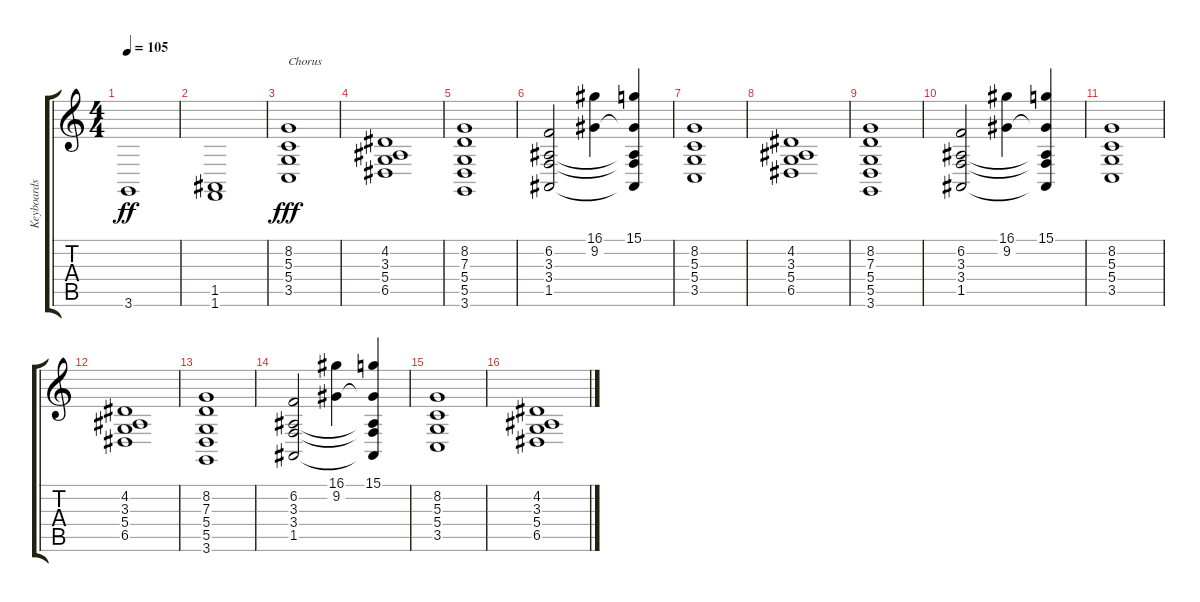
\track ("Keyboards 4" "Keyboards ") {instrument synthstrings1}
\staff {score tabs}
\tuning (E4 B3 G3 D3 A2 E2) {hide}
\ts (4 4)
\tempo 105
\clef g2
\ks c
3.6.1{dy ff} |
(1.5 1.6).1 |
(8.2 5.3 5.4 3.5).1{txt "Chorus" dy fff volume 13 balance 8 instrument synthstrings1} |
(4.2 3.3 5.4 6.5).1 |
(8.2 7.3 5.4 5.5 3.6).1 |
(6.2 3.3 3.4 1.5).2 (16.1 9.2).4{volume 16 balance 14 instrument synthstrings1} (15.1 9.2{t} 3.3{t} 3.4{t} 1.5{t}).4 |
(8.2 5.3 5.4 3.5).1{volume 13 balance 8 instrument synthstrings1} |
(4.2 3.3 5.4 6.5).1 |
(8.2 7.3 5.4 5.5 3.6).1 |
(6.2 3.3 3.4 1.5).2 (16.1 9.2).4{volume 16 balance 14 instrument synthstrings1} (15.1 9.2{t} 3.3{t} 3.4{t} 1.5{t}).4 |
(8.2 5.3 5.4 3.5).1{volume 13 balance 8 instrument synthstrings1} |
(4.2 3.3 5.4 6.5).1 |
(8.2 7.3 5.4 5.5 3.6).1 |
(6.2 3.3 3.4 1.5).2 (16.1 9.2).4{volume 16 balance 14 instrument synthstrings1} (15.1 9.2{t} 3.3{t} 3.4{t} 1.5{t}).4 |
(8.2 5.3 5.4 3.5).1{volume 13 balance 8 instrument synthstrings1} |
(4.2 3.3 5.4 6.5).1
